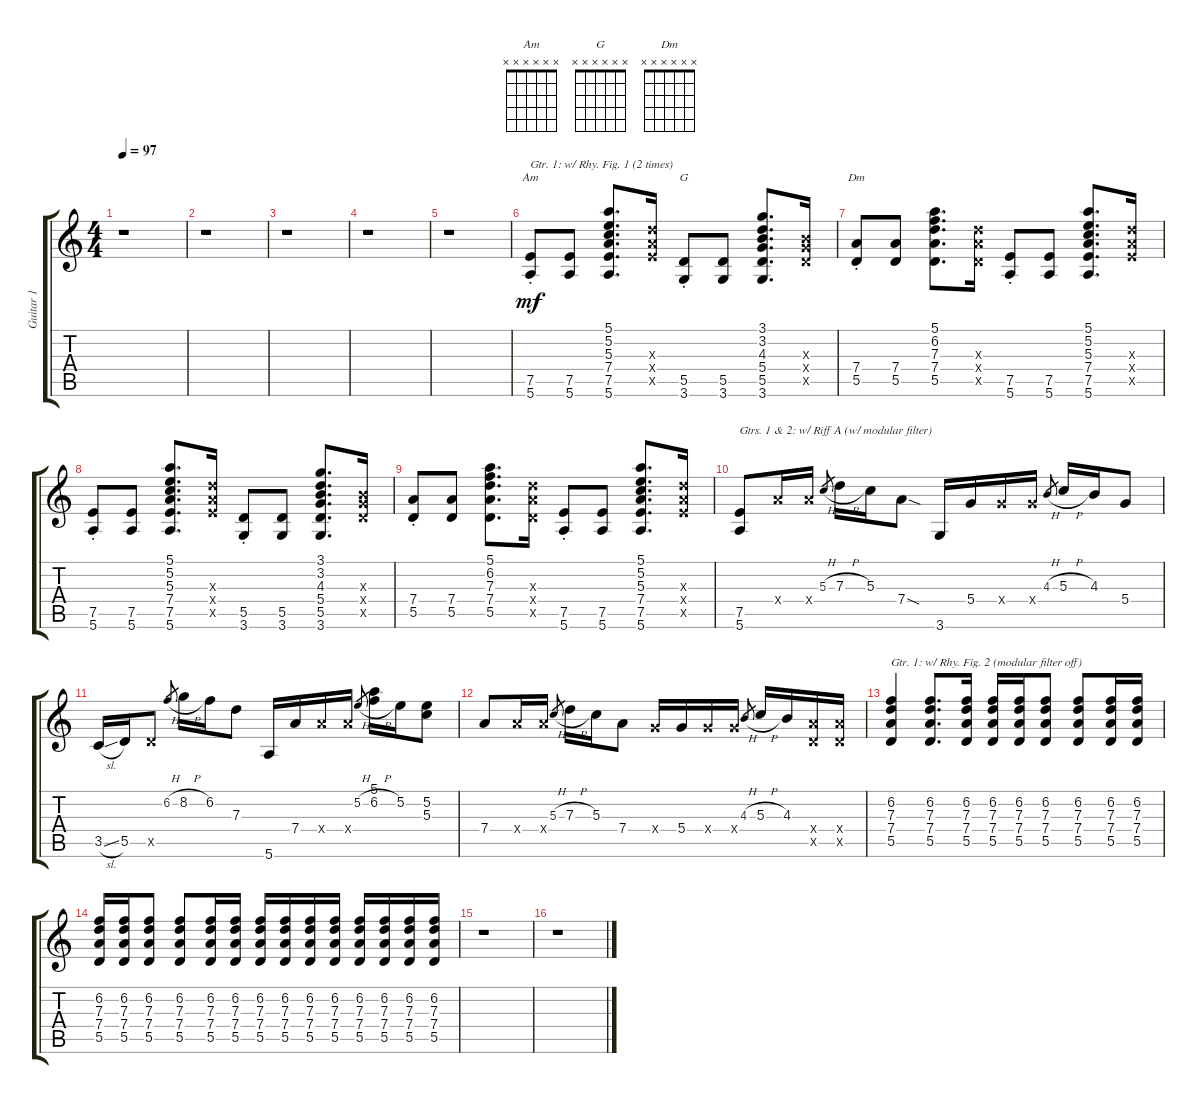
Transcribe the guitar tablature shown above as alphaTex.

\track ("Guitar 1" "Guitar 1") {instrument electricguitarclean}
\staff {score tabs}
\tuning (E4 B3 G3 D3 A2 E2) {hide}
\chord ("Am" x x x x x x)
\chord ("G" x x x x x x)
\chord ("Dm" x x x x x x)
\ts (4 4)
\tempo 97
\clef g2
\ks aminor
r.1{dy mf} |
r.1 |
r.1 |
r.1 |
r.1 |
(7.5{st} 5.6{st}).8{ch "Am" txt "Gtr. 1: w/ Rhy. Fig. 1 (2 times)"} (7.5 5.6).8 (5.1 5.2 5.3 7.4 7.5 5.6).8{d} (7.3{x} 7.4{x} 7.5{x}).16 (5.5{st} 3.6{st}).8{ch "G"} (5.5 3.6).8 (3.1 3.2 4.3 5.4 5.5 3.6).8{d} (4.3{x} 5.4{x} 5.5{x}).16 |
(7.4{st} 5.5{st}).8{ch "Dm"} (7.4 5.5).8 (5.1 6.2 7.3 7.4 5.5).8{d} (7.3{x} 7.4{x} 5.5{x}).16 (7.5{st} 5.6{st}).8 (7.5 5.6).8 (5.1 5.2 5.3 7.4 7.5 5.6).8{d} (7.3{x} 7.4{x} 7.5{x}).16 |
(7.5{st} 5.6{st}).8 (7.5 5.6).8 (5.1 5.2 5.3 7.4 7.5 5.6).8{d} (7.3{x} 7.4{x} 7.5{x}).16 (5.5{st} 3.6{st}).8 (5.5 3.6).8 (3.1 3.2 4.3 5.4 5.5 3.6).8{d} (4.3{x} 5.4{x} 5.5{x}).16 |
(7.4{st} 5.5{st}).8 (7.4 5.5).8 (5.1 6.2 7.3 7.4 5.5).8{d} (7.3{x} 7.4{x} 5.5{x}).16 (7.5{st} 5.6{st}).8 (7.5 5.6).8 (5.1 5.2 5.3 7.4 7.5 5.6).8{d} (7.3{x} 7.4{x} 7.5{x}).16 |
(7.5 5.6).8{txt "Gtrs. 1 & 2: w/ Riff A (w/ modular filter)"} 7.4{x}.16 7.4{x}.16 5.3{h}.8{gr} 7.3{h}.16 5.3.16 7.4{sod}.8 3.6.16 5.4.16 5.4{x}.16 5.4{x}.16 4.3{h}.8{gr} 5.3{h}.16 4.3.16 5.4.8 |
3.5{sl}.16 5.5.16 5.5{x}.8 6.2{h}.8{gr} 8.2{h}.16 6.2.16 7.3.8 5.6.16 7.4.16 7.4{x}.16 7.4{x}.16 5.2{h}.8{gr} (5.1 6.2{h}).16 5.2.16 (5.2 5.3).8 |
7.4.8 7.4{x}.16 7.4{x}.16 5.3{h}.8{gr} 7.3{h}.16 5.3.16 7.4.8 5.4{x}.16 5.4.16 5.4{x}.16 5.4{x}.16 4.3{h}.8{gr} 5.3{h}.16 4.3.16 (7.4{x} 5.5{x}).16 (7.4{x} 5.5{x}).16 |
(6.2 7.3 7.4 5.5).4{txt "Gtr. 1: w/ Rhy. Fig. 2 (modular filter off)" beam Up} (6.2 7.3 7.4 5.5).8{d beam Up} (6.2 7.3 7.4 5.5).16{beam Up} (6.2 7.3 7.4 5.5).16{beam Up} (6.2 7.3 7.4 5.5).16{beam Up} (6.2 7.3 7.4 5.5).8{beam Up} (6.2 7.3 7.4 5.5).8{beam Up} (6.2 7.3 7.4 5.5).16{beam Up} (6.2 7.3 7.4 5.5).16{beam Up} |
(6.2 7.3 7.4 5.5).16{beam Up} (6.2 7.3 7.4 5.5).16{beam Up} (6.2 7.3 7.4 5.5).8{beam Up} (6.2 7.3 7.4 5.5).8{beam Up} (6.2 7.3 7.4 5.5).16{beam Up} (6.2 7.3 7.4 5.5).16{beam Up} (6.2 7.3 7.4 5.5).16{beam Up} (6.2 7.3 7.4 5.5).16{beam Up} (6.2 7.3 7.4 5.5).16{beam Up} (6.2 7.3 7.4 5.5).16{beam Up} (6.2 7.3 7.4 5.5).16{beam Up} (6.2 7.3 7.4 5.5).16{beam Up} (6.2 7.3 7.4 5.5).16{beam Up} (6.2 7.3 7.4 5.5).16{beam Up} |
r.1 |
r.1
